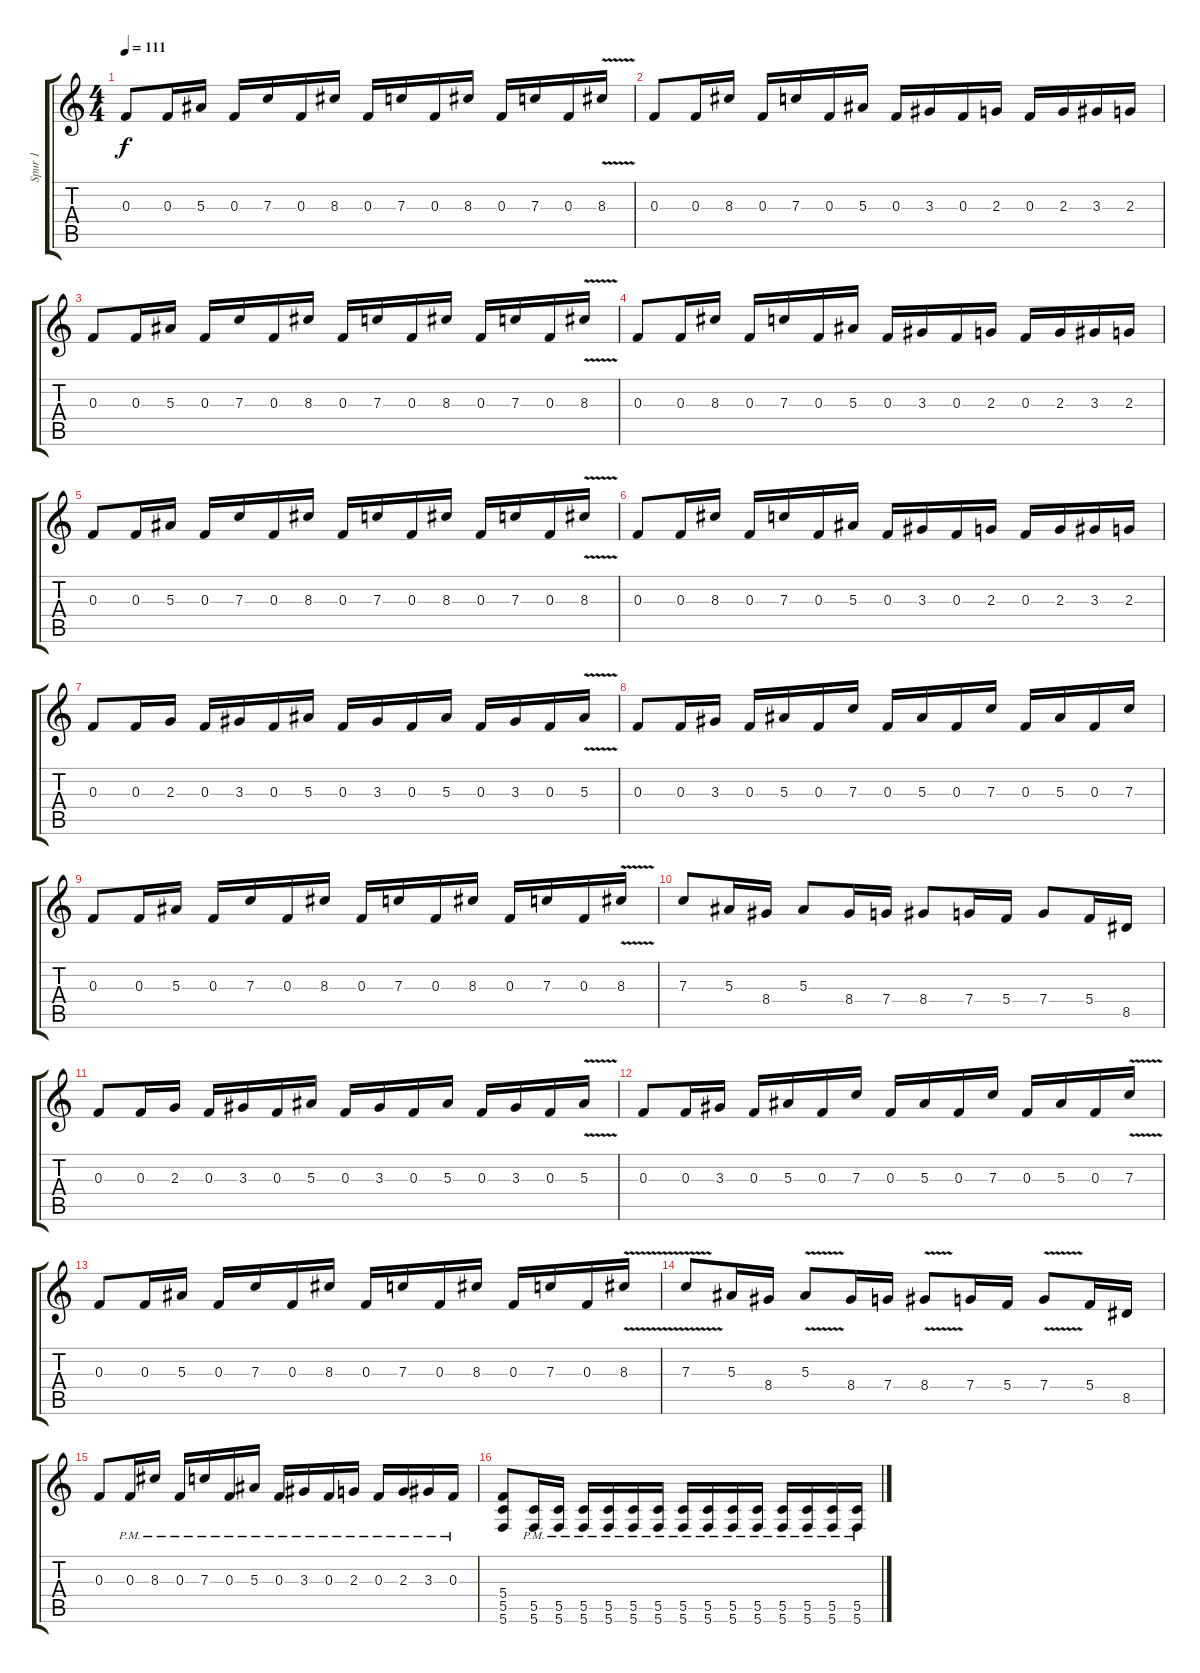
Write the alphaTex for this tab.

\track ("Spur 1" "Spur 1") {instrument overdrivenguitar}
\staff {score tabs}
\tuning (D4 A3 F3 C3 G2 C2) {hide}
\ts (4 4)
\tempo 111
\clef g2
\ks c
0.3.8{dy f instrument overdrivenguitar} 0.3.16 5.3.16 0.3.16 7.3.16 0.3.16 8.3.16 0.3.16 7.3.16 0.3.16 8.3.16 0.3.16 7.3.16 0.3.16 8.3{v}.16 |
0.3.8 0.3.16 8.3.16 0.3.16 7.3.16 0.3.16 5.3.16 0.3.16 3.3.16 0.3.16 2.3.16 0.3.16 2.3.16 3.3.16 2.3.16 |
0.3.8 0.3.16 5.3.16 0.3.16 7.3.16 0.3.16 8.3.16 0.3.16 7.3.16 0.3.16 8.3.16 0.3.16 7.3.16 0.3.16 8.3{v}.16 |
0.3.8 0.3.16 8.3.16 0.3.16 7.3.16 0.3.16 5.3.16 0.3.16 3.3.16 0.3.16 2.3.16 0.3.16 2.3.16 3.3.16 2.3.16 |
0.3.8 0.3.16 5.3.16 0.3.16 7.3.16 0.3.16 8.3.16 0.3.16 7.3.16 0.3.16 8.3.16 0.3.16 7.3.16 0.3.16 8.3{v}.16 |
0.3.8 0.3.16 8.3.16 0.3.16 7.3.16 0.3.16 5.3.16 0.3.16 3.3.16 0.3.16 2.3.16 0.3.16 2.3.16 3.3.16 2.3.16 |
0.3.8 0.3.16 2.3.16 0.3.16 3.3.16 0.3.16 5.3.16 0.3.16 3.3.16 0.3.16 5.3.16 0.3.16 3.3.16 0.3.16 5.3{v}.16 |
0.3.8 0.3.16 3.3.16 0.3.16 5.3.16 0.3.16 7.3.16 0.3.16 5.3.16 0.3.16 7.3.16 0.3.16 5.3.16 0.3.16 7.3.16 |
0.3.8 0.3.16 5.3.16 0.3.16 7.3.16 0.3.16 8.3.16 0.3.16 7.3.16 0.3.16 8.3.16 0.3.16 7.3.16 0.3.16 8.3{v}.16 |
7.3.8 5.3.16 8.4.16 5.3.8 8.4.16 7.4.16 8.4.8 7.4.16 5.4.16 7.4.8 5.4.16 8.5.16 |
0.3.8 0.3.16 2.3.16 0.3.16 3.3.16 0.3.16 5.3.16 0.3.16 3.3.16 0.3.16 5.3.16 0.3.16 3.3.16 0.3.16 5.3{v}.16 |
0.3.8 0.3.16 3.3.16 0.3.16 5.3.16 0.3.16 7.3.16 0.3.16 5.3.16 0.3.16 7.3.16 0.3.16 5.3.16 0.3.16 7.3{v}.16 |
0.3.8 0.3.16 5.3.16 0.3.16 7.3.16 0.3.16 8.3.16 0.3.16 7.3.16 0.3.16 8.3.16 0.3.16 7.3.16 0.3.16 8.3{v}.16 |
7.3{v}.8 5.3.16 8.4.16 5.3{v}.8 8.4.16 7.4.16 8.4{v}.8 7.4.16 5.4.16 7.4{v}.8 5.4.16 8.5.16 |
0.3.8 0.3{pm}.16 8.3{pm}.16 0.3{pm}.16 7.3{pm}.16 0.3{pm}.16 5.3{pm}.16 0.3{pm}.16 3.3{pm}.16 0.3{pm}.16 2.3{pm}.16 0.3{pm}.16 2.3{pm}.16 3.3{pm}.16 0.3{pm}.16 |
(5.4 5.5 5.6).8 (5.5{pm} 5.6{pm}).16 (5.5{pm} 5.6{pm}).16 (5.5{pm} 5.6{pm}).16 (5.5{pm} 5.6{pm}).16 (5.5{pm} 5.6{pm}).16 (5.5{pm} 5.6{pm}).16 (5.5{pm} 5.6{pm}).16 (5.5{pm} 5.6{pm}).16 (5.5{pm} 5.6{pm}).16 (5.5{pm} 5.6{pm}).16 (5.5{pm} 5.6{pm}).16 (5.5{pm} 5.6{pm}).16 (5.5{pm} 5.6{pm}).16 (5.5{pm} 5.6{pm}).16
